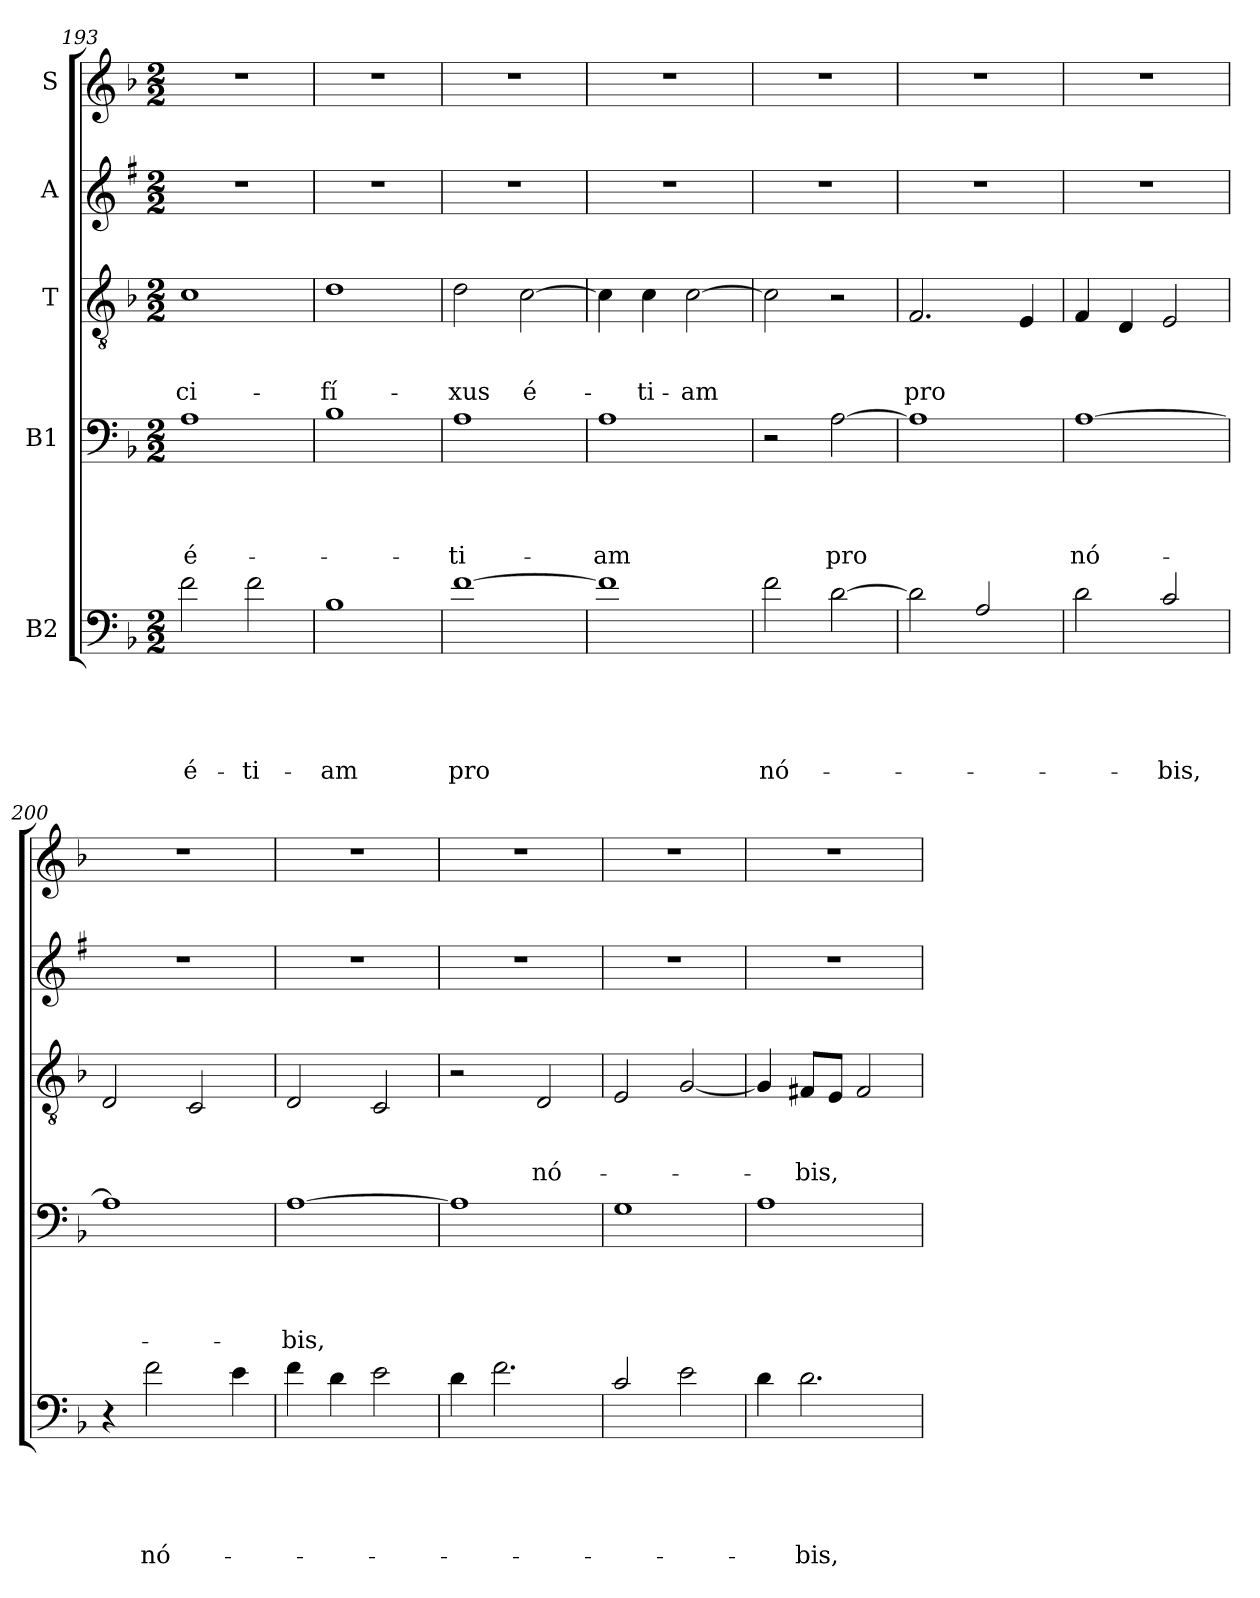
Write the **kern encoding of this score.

**kern	**text	**text	**text	**text	**text	**kern	**text	**text	**text	**text	**kern	**text	**text	**text	**kern	**kern
*part5	*part5	*part5	*part5	*part5	*part5	*part4	*part4	*part4	*part4	*part4	*part3	*part3	*part3	*part3	*part2	*part1
*staff5	*staff5	*staff5	*staff5	*staff5	*staff5	*staff4	*staff4	*staff4	*staff4	*staff4	*staff3	*staff3	*staff3	*staff3	*staff2	*staff1
*I"B2	*	*	*	*	*	*I"B1	*	*	*	*	*I"T	*	*	*	*I"A	*I"S
*clefF4	*	*	*	*	*	*clefF4	*	*	*	*	*clefGv2	*	*	*	*clefG2	*clefG2
*ITrd7c12	*	*	*	*	*	*	*	*	*	*	*	*	*	*	*ITrd1c2	*
*k[b-]	*	*	*	*	*	*k[b-]	*	*	*	*	*k[b-]	*	*	*	*k[b-]	*k[b-]
*F:	*	*	*	*	*	*F:	*	*	*	*	*F:	*	*	*	*F:	*F:
*M2/2	*	*	*	*	*	*M2/2	*	*	*	*	*M2/2	*	*	*	*M2/2	*M2/2
=193	=193	=193	=193	=193	=193	=193	=193	=193	=193	=193	=193	=193	=193	=193	=193	=193
!	!	!	!	!	!LO:LY:b	!	!	!	!	!LO:LY:b	!	!	!	!LO:LY:b	!	!
2F\	.	.	.	.	é-	1A	.	.	.	é-	1c	.	.	-ci-	1r	1r
!	!	!	!	!	!LO:LY:b	!	!	!	!	!	!	!	!	!	!	!
2F\	.	.	.	.	-ti-	.	.	.	.	.	.	.	.	.	.	.
=194	=194	=194	=194	=194	=194	=194	=194	=194	=194	=194	=194	=194	=194	=194	=194	=194
!	!	!	!	!	!LO:LY:b	!	!	!	!	!	!	!	!	!LO:LY:b	!	!
1BB-	.	.	.	.	-am	1B-	.	.	.	.	1d	.	.	-fí-	1r	1r
=195	=195	=195	=195	=195	=195	=195	=195	=195	=195	=195	=195	=195	=195	=195	=195	=195
!	!	!	!	!	!LO:LY:b	!	!	!	!	!LO:LY:b	!	!	!	!LO:LY:b	!	!
[1F	.	.	.	.	pro	1A	.	.	.	-ti-	2d\	.	.	-xus	1r	1r
!	!	!	!	!	!	!	!	!	!	!	!	!	!	!LO:LY:b	!	!
.	.	.	.	.	.	.	.	.	.	.	[2c\	.	.	é-	.	.
=196	=196	=196	=196	=196	=196	=196	=196	=196	=196	=196	=196	=196	=196	=196	=196	=196
!	!	!	!	!	!	!	!	!	!	!LO:LY:b	!	!	!	!	!	!
1F]	.	.	.	.	.	1A	.	.	.	-am	4c\]	.	.	.	1r	1r
!	!	!	!	!	!	!	!	!	!	!	!	!	!	!LO:LY:b	!	!
.	.	.	.	.	.	.	.	.	.	.	4c\	.	.	-ti-	.	.
!	!	!	!	!	!	!	!	!	!	!	!	!	!	!LO:LY:b	!	!
.	.	.	.	.	.	.	.	.	.	.	[2c\	.	.	-am	.	.
=197	=197	=197	=197	=197	=197	=197	=197	=197	=197	=197	=197	=197	=197	=197	=197	=197
!	!	!	!	!	!LO:LY:b	!	!	!	!	!	!	!	!	!	!	!
2F\	.	.	.	.	nó-	2r	.	.	.	.	2c\]	.	.	.	1r	1r
!	!	!	!	!	!	!	!	!	!	!LO:LY:b	!	!	!	!	!	!
[2D\	.	.	.	.	.	[2A\	.	.	.	pro	2r	.	.	.	.	.
=198	=198	=198	=198	=198	=198	=198	=198	=198	=198	=198	=198	=198	=198	=198	=198	=198
!	!	!	!	!	!	!	!	!	!	!	!	!	!	!LO:LY:b	!	!
2D\]	.	.	.	.	.	1A]	.	.	.	.	2.F/	.	.	pro	1r	1r
2AA/	.	.	.	.	.	.	.	.	.	.	.	.	.	.	.	.
.	.	.	.	.	.	.	.	.	.	.	4E/	.	.	.	.	.
!!LO:PB:g=z
=199	=199	=199	=199	=199	=199	=199	=199	=199	=199	=199	=199	=199	=199	=199	=199	=199
!	!	!	!	!	!	!	!	!	!	!LO:LY:b	!	!	!	!	!	!
2D\	.	.	.	.	.	[1A	.	.	.	nó-	4F/	.	.	.	1r	1r
.	.	.	.	.	.	.	.	.	.	.	4D/	.	.	.	.	.
!	!	!	!	!	!LO:LY:b	!	!	!	!	!	!	!	!	!	!	!
2C/	.	.	.	.	-bis,	.	.	.	.	.	2E/	.	.	.	.	.
=200	=200	=200	=200	=200	=200	=200	=200	=200	=200	=200	=200	=200	=200	=200	=200	=200
4r	.	.	.	.	.	1A]	.	.	.	.	2D/	.	.	.	1r	1r
!	!	!	!	!	!LO:LY:b	!	!	!	!	!	!	!	!	!	!	!
2F\	.	.	.	.	nó-	.	.	.	.	.	.	.	.	.	.	.
.	.	.	.	.	.	.	.	.	.	.	2C/	.	.	.	.	.
4E\	.	.	.	.	.	.	.	.	.	.	.	.	.	.	.	.
=201	=201	=201	=201	=201	=201	=201	=201	=201	=201	=201	=201	=201	=201	=201	=201	=201
!	!	!	!	!	!	!	!	!	!	!LO:LY:b	!	!	!	!	!	!
4F\	.	.	.	.	.	[1A	.	.	.	-bis,	2D/	.	.	.	1r	1r
4D\	.	.	.	.	.	.	.	.	.	.	.	.	.	.	.	.
2E\	.	.	.	.	.	.	.	.	.	.	2C/	.	.	.	.	.
=202	=202	=202	=202	=202	=202	=202	=202	=202	=202	=202	=202	=202	=202	=202	=202	=202
4D\	.	.	.	.	.	1A]	.	.	.	.	2r	.	.	.	1r	1r
2.F\	.	.	.	.	.	.	.	.	.	.	.	.	.	.	.	.
!	!	!	!	!	!	!	!	!	!	!	!	!	!	!LO:LY:b	!	!
.	.	.	.	.	.	.	.	.	.	.	2D/	.	.	nó-	.	.
=203	=203	=203	=203	=203	=203	=203	=203	=203	=203	=203	=203	=203	=203	=203	=203	=203
2C/	.	.	.	.	.	1G	.	.	.	.	2E/	.	.	.	1r	1r
2E\	.	.	.	.	.	.	.	.	.	.	[2G/	.	.	.	.	.
=204	=204	=204	=204	=204	=204	=204	=204	=204	=204	=204	=204	=204	=204	=204	=204	=204
4D\	.	.	.	.	.	1A	.	.	.	.	4G/]	.	.	.	1r	1r
!	!	!	!	!	!LO:LY:b	!	!	!	!	!	!	!	!	!LO:LY:b	!	!
2.D\	.	.	.	.	-bis,	.	.	.	.	.	8F#/L	.	.	-bis,	.	.
.	.	.	.	.	.	.	.	.	.	.	8E/J	.	.	.	.	.
.	.	.	.	.	.	.	.	.	.	.	2F#/	.	.	.	.	.
=	=	=	=	=	=	=	=	=	=	=	=	=	=	=	=	=
*-	*-	*-	*-	*-	*-	*-	*-	*-	*-	*-	*-	*-	*-	*-	*-	*-
